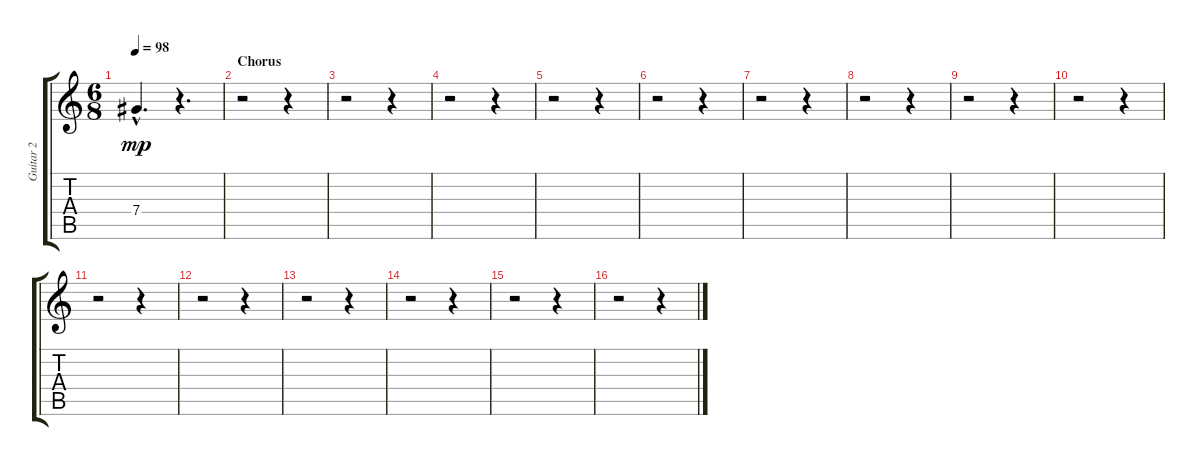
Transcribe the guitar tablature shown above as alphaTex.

\track ("Guitar 2" "Guitar 2") {instrument distortionguitar}
\staff {score tabs}
\tuning (Eb4 Bb3 Gb3 Db3 Ab2 Db2) {hide}
\ts (6 8)
\tempo 98
\clef g2
\ks c
7.4{hac}.4{d dy mp} r.4{d} |
\section ("" "Chorus")
r.2 r.4 |
r.2 r.4 |
r.2 r.4 |
r.2 r.4 |
r.2 r.4 |
r.2 r.4 |
r.2 r.4 |
r.2 r.4 |
r.2 r.4 |
r.2 r.4 |
r.2 r.4 |
r.2 r.4 |
r.2 r.4 |
r.2 r.4 |
r.2 r.4
